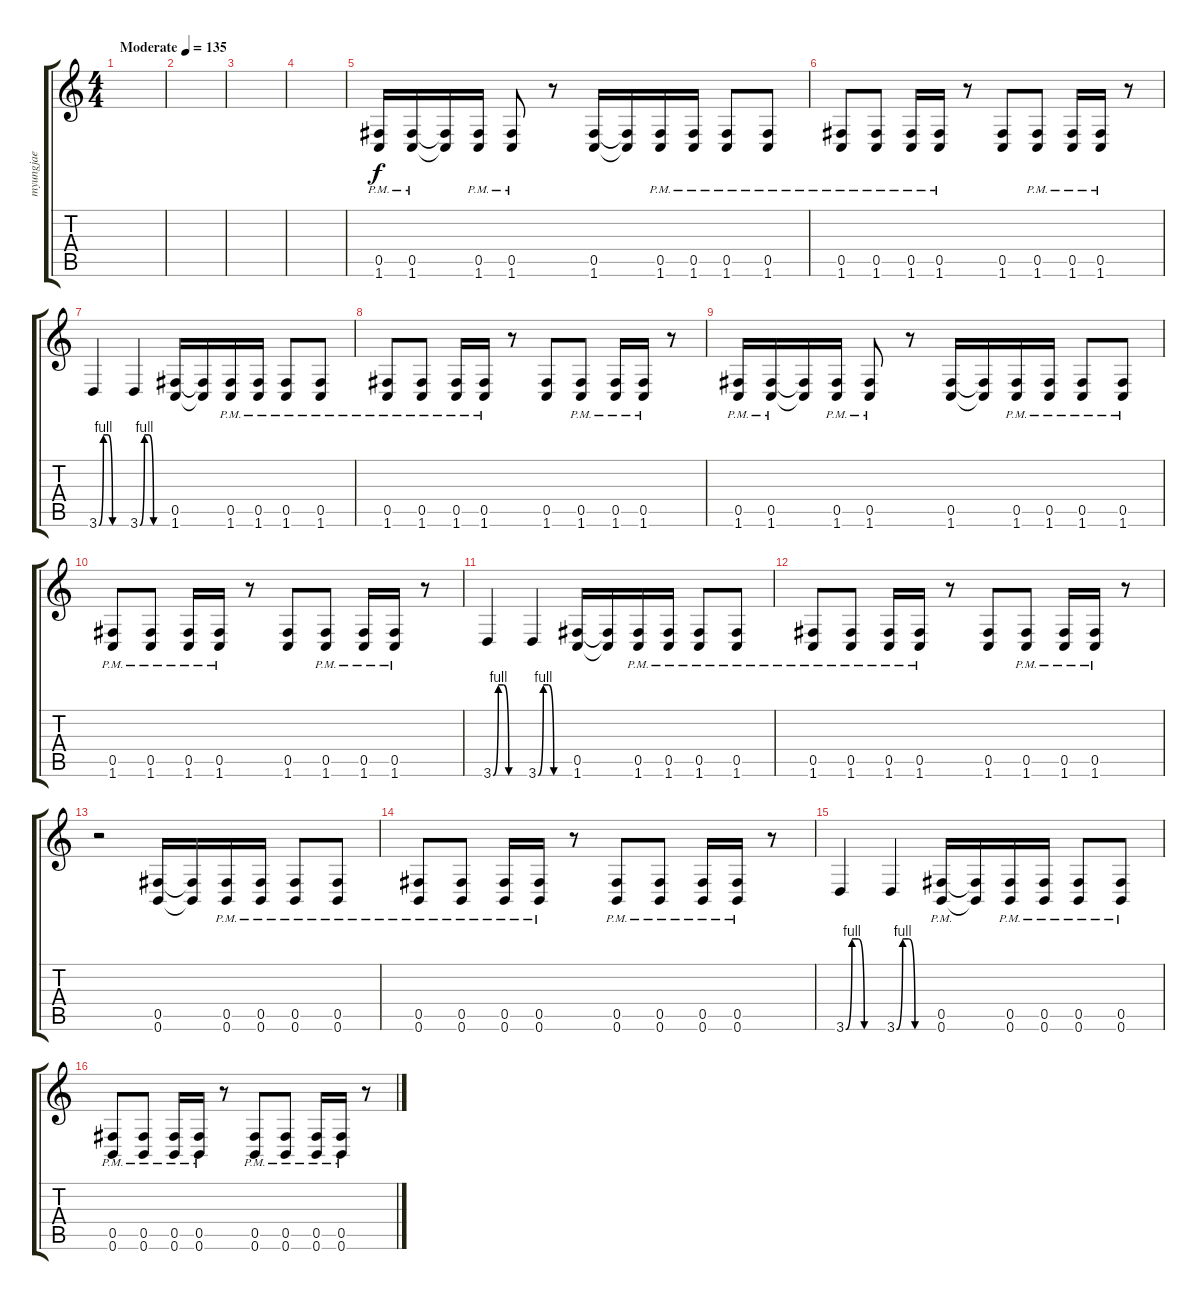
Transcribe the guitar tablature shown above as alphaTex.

\track ("myungjae" "myungjae") {instrument distortionguitar}
\staff {score tabs}
\tuning (Db4 Ab3 E3 B2 Gb2 B1) {hide}
\ts (4 4)
\tempo (135 "Moderate")
\clef g2
\ks c
|
|
|
|
(0.5{pm} 1.6{pm}).16 (0.5{pm} 1.6{pm}).16 (0.5{t} 1.6{t}).16 (0.5{pm} 1.6{pm}).16 (0.5{pm} 1.6{pm}).8 r.8 (0.5 1.6).16 (0.5{t} 1.6{t}).16 (0.5{pm} 1.6{pm}).16 (0.5{pm} 1.6{pm}).16 (0.5{pm} 1.6{pm}).8 (0.5{pm} 1.6{pm}).8 |
(0.5{pm} 1.6{pm}).8 (0.5{pm} 1.6{pm}).8 (0.5{pm} 1.6{pm}).16 (0.5{pm} 1.6{pm}).16 r.8 (0.5 1.6).8 (0.5{pm} 1.6{pm}).8 (0.5{pm} 1.6{pm}).16 (0.5{pm} 1.6{pm}).16 r.8 |
3.6{be (custom 0 0 10 4 20 4 30 0 60 0)}.4 3.6{be (custom 0 0 10 4 20 4 30 0 60 0)}.4 (0.5 1.6).16 (0.5{t} 1.6{t}).16 (0.5{pm} 1.6{pm}).16 (0.5{pm} 1.6{pm}).16 (0.5{pm} 1.6{pm}).8 (0.5{pm} 1.6{pm}).8 |
(0.5{pm} 1.6{pm}).8 (0.5{pm} 1.6{pm}).8 (0.5{pm} 1.6{pm}).16 (0.5{pm} 1.6{pm}).16 r.8 (0.5 1.6).8 (0.5{pm} 1.6{pm}).8 (0.5{pm} 1.6{pm}).16 (0.5{pm} 1.6{pm}).16 r.8 |
(0.5{pm} 1.6{pm}).16 (0.5{pm} 1.6{pm}).16 (0.5{t} 1.6{t}).16 (0.5{pm} 1.6{pm}).16 (0.5{pm} 1.6{pm}).8 r.8 (0.5 1.6).16 (0.5{t} 1.6{t}).16 (0.5{pm} 1.6{pm}).16 (0.5{pm} 1.6{pm}).16 (0.5{pm} 1.6{pm}).8 (0.5{pm} 1.6{pm}).8 |
(0.5{pm} 1.6{pm}).8 (0.5{pm} 1.6{pm}).8 (0.5{pm} 1.6{pm}).16 (0.5{pm} 1.6{pm}).16 r.8 (0.5 1.6).8 (0.5{pm} 1.6{pm}).8 (0.5{pm} 1.6{pm}).16 (0.5{pm} 1.6{pm}).16 r.8 |
3.6{be (custom 0 0 10 4 20 4 30 0 60 0)}.4 3.6{be (custom 0 0 10 4 20 4 30 0 60 0)}.4 (0.5 1.6).16 (0.5{t} 1.6{t}).16 (0.5{pm} 1.6{pm}).16 (0.5{pm} 1.6{pm}).16 (0.5{pm} 1.6{pm}).8 (0.5{pm} 1.6{pm}).8 |
(0.5{pm} 1.6{pm}).8 (0.5{pm} 1.6{pm}).8 (0.5{pm} 1.6{pm}).16 (0.5{pm} 1.6{pm}).16 r.8 (0.5 1.6).8 (0.5{pm} 1.6{pm}).8 (0.5{pm} 1.6{pm}).16 (0.5{pm} 1.6{pm}).16 r.8 |
r.2 (0.5 0.6).16 (0.5{t} 0.6{t}).16 (0.5{pm} 0.6{pm}).16 (0.5{pm} 0.6{pm}).16 (0.5{pm} 0.6{pm}).8 (0.5{pm} 0.6{pm}).8 |
(0.5{pm} 0.6{pm}).8 (0.5{pm} 0.6{pm}).8 (0.5{pm} 0.6{pm}).16 (0.5{pm} 0.6{pm}).16 r.8 (0.5{pm} 0.6{pm}).8 (0.5{pm} 0.6{pm}).8 (0.5{pm} 0.6{pm}).16 (0.5{pm} 0.6{pm}).16 r.8 |
3.6{be (custom 0 0 10 4 20 4 30 0 60 0)}.4 3.6{be (custom 0 0 10 4 20 4 30 0 60 0)}.4 (0.5{pm} 0.6{pm}).16 (0.5{t} 0.6{t}).16 (0.5{pm} 0.6{pm}).16 (0.5{pm} 0.6{pm}).16 (0.5{pm} 0.6{pm}).8 (0.5{pm} 0.6{pm}).8 |
(0.5{pm} 0.6{pm}).8 (0.5{pm} 0.6{pm}).8 (0.5{pm} 0.6{pm}).16 (0.5{pm} 0.6{pm}).16 r.8 (0.5{pm} 0.6{pm}).8 (0.5{pm} 0.6{pm}).8 (0.5{pm} 0.6{pm}).16 (0.5{pm} 0.6{pm}).16 r.8
